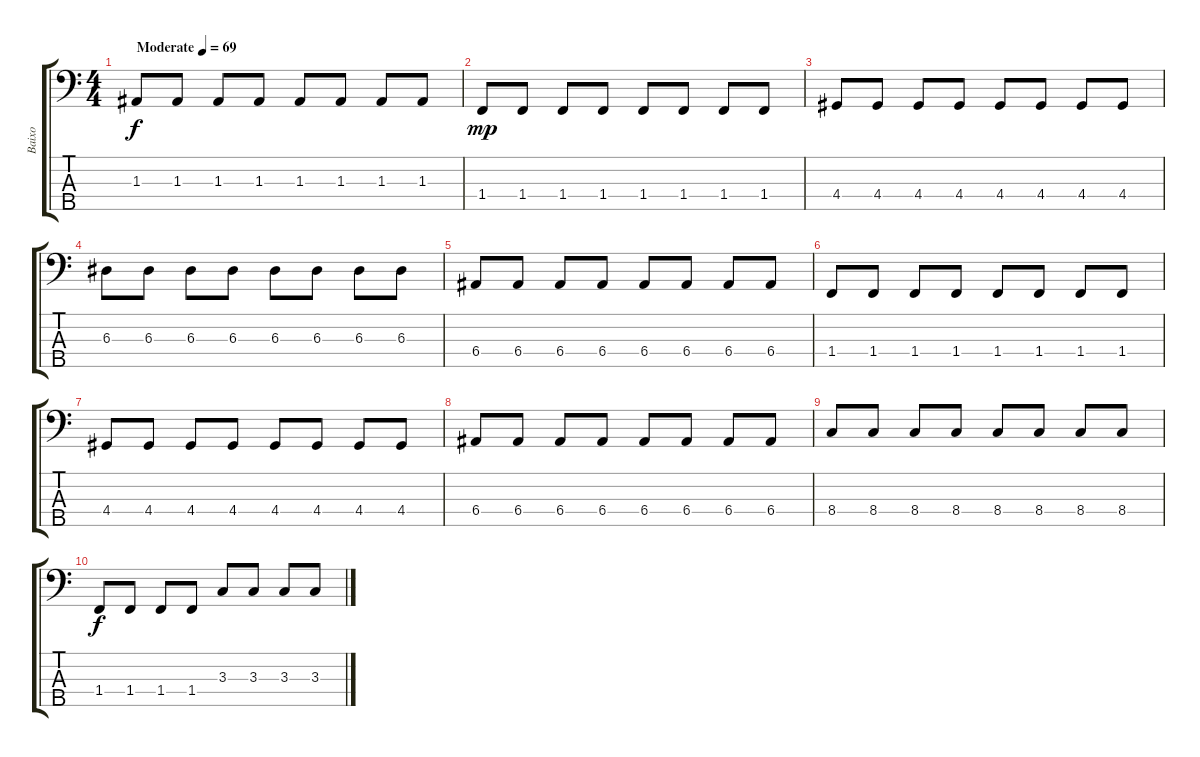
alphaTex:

\track ("Baixo" "Baixo") {instrument synthbass2}
\staff {score tabs}
\tuning (G2 D2 A1 E1 B0) {hide}
\ts (4 4)
\tempo (69 "Moderate")
\clef f4
\ks c
1.3.8{dy f instrument synthbass2} 1.3.8 1.3.8 1.3.8 1.3.8 1.3.8 1.3.8 1.3.8 |
1.4.8{dy mp} 1.4.8 1.4.8 1.4.8 1.4.8 1.4.8 1.4.8 1.4.8 |
4.4.8 4.4.8 4.4.8 4.4.8 4.4.8 4.4.8 4.4.8 4.4.8 |
6.3.8 6.3.8 6.3.8 6.3.8 6.3.8 6.3.8 6.3.8 6.3.8 |
6.4.8 6.4.8 6.4.8 6.4.8 6.4.8 6.4.8 6.4.8 6.4.8 |
1.4.8 1.4.8 1.4.8 1.4.8 1.4.8 1.4.8 1.4.8 1.4.8 |
4.4.8 4.4.8 4.4.8 4.4.8 4.4.8 4.4.8 4.4.8 4.4.8 |
6.4.8 6.4.8 6.4.8 6.4.8 6.4.8 6.4.8 6.4.8 6.4.8 |
8.4.8 8.4.8 8.4.8 8.4.8 8.4.8 8.4.8 8.4.8 8.4.8 |
1.4.8{dy f} 1.4.8 1.4.8 1.4.8 3.3.8 3.3.8 3.3.8 3.3.8
